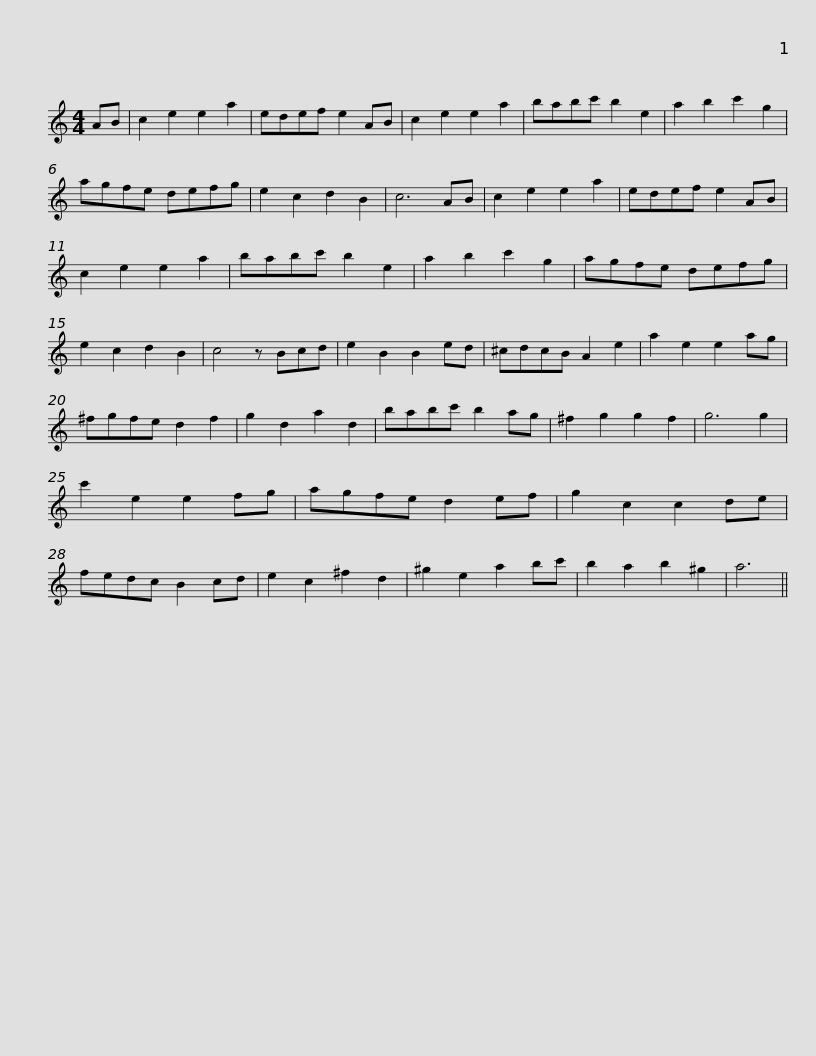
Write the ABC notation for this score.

X:1
L:1/8
M:4/4
I:linebreak $
K:C
V:1 treble
V:1
 AB | c2 e2 e2 a2 | edef e2 AB | c2 e2 e2 a2 | babc' b2 e2 | %5
 a2 b2 c'2 g2 | agfe defg | e2 c2 d2 B2 |$ c6 AB | c2 e2 e2 a2 | %10
 edef e2 AB | c2 e2 e2 a2 | babc' b2 e2 | a2 b2 c'2 g2 | agfe defg | %15
 e2 c2 d2 B2 |$ c4 z Bcd | e2 B2 B2 ed | ^cdcB A2 e2 | a2 e2 e2 ag | %20
 ^fgfe d2 f2 | g2 d2 a2 d2 | babc' b2 ag |$ ^f2 g2 g2 f2 | g6 g2 | %25
 c'2 e2 e2 fg | agfe d2 ef | g2 c2 c2 de | fedc B2 cd | e2 c2 ^f2 d2 | %30
 ^g2 e2 a2 bc' |$ b2 a2 b2 ^g2 | a6 || %33
